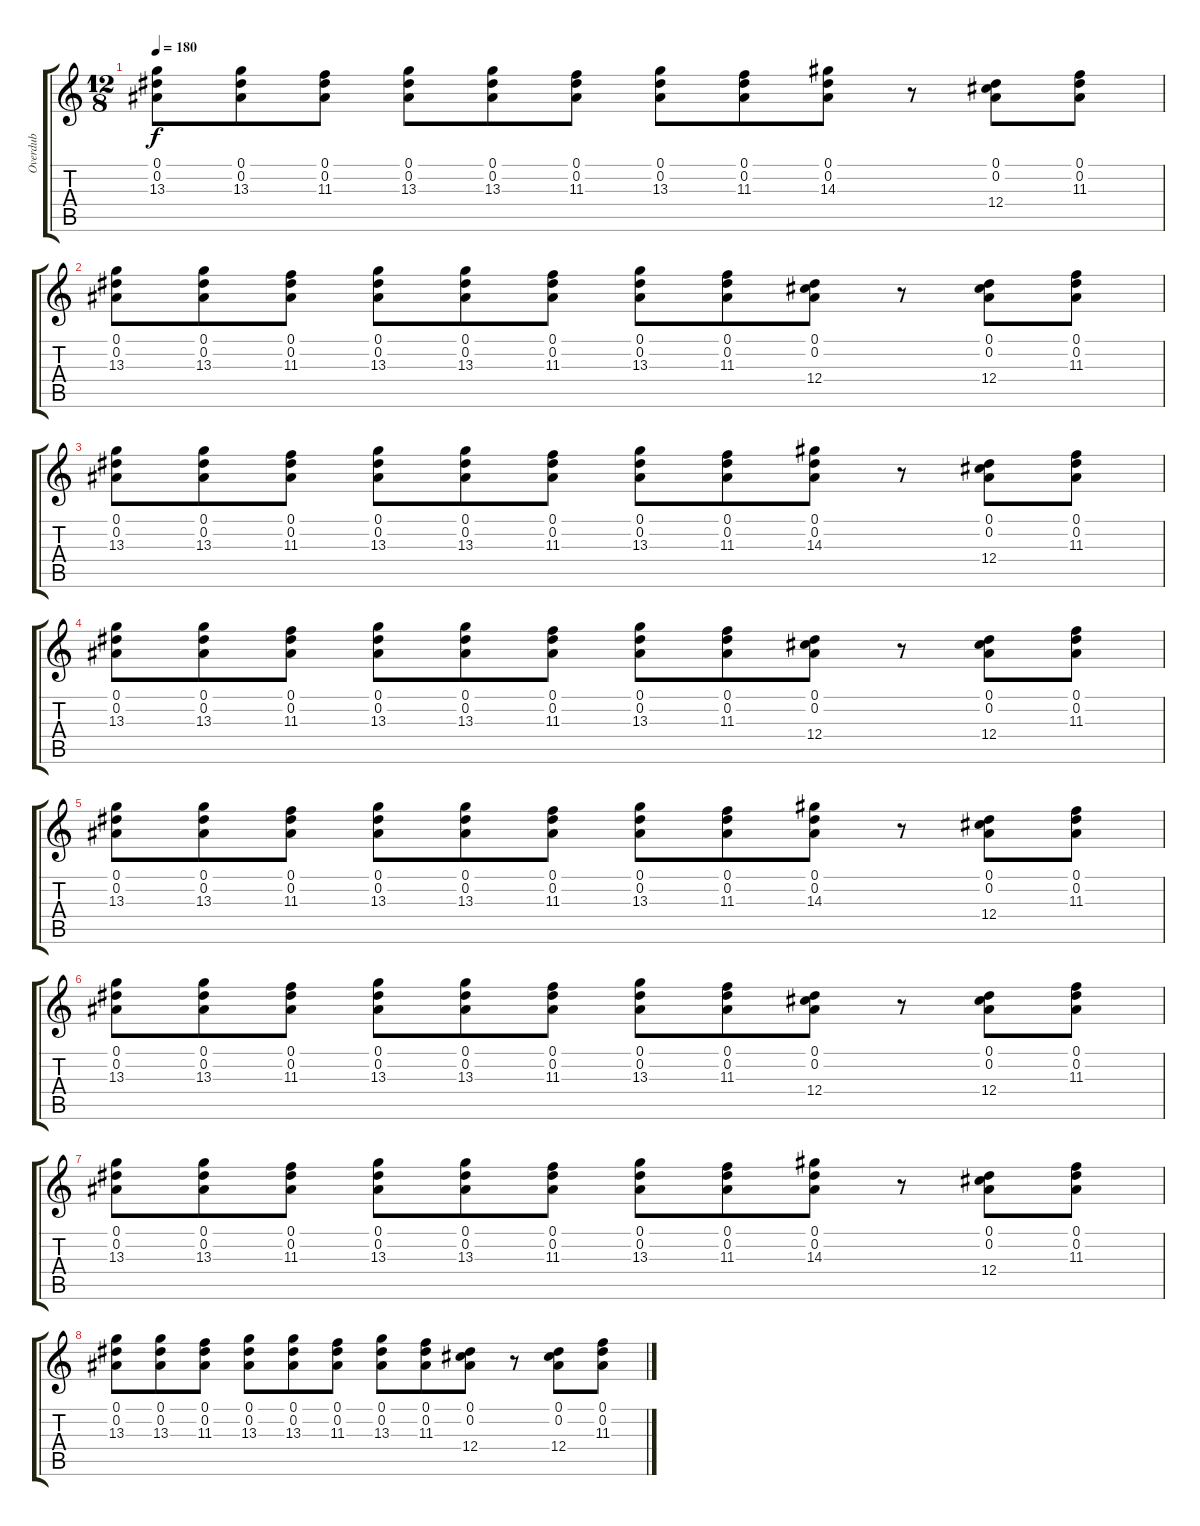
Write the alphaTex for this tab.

\track ("Overdub" "Overdub") {instrument fretlessbass}
\staff {score tabs}
\tuning (Eb4 Bb3 Gb3 Db3 Ab2 Eb2) {hide}
\ts (12 8)
\tempo 180
\clef g2
\ks c
(0.1 0.2 13.3).8{dy f} (0.1 0.2 13.3).8 (0.1 0.2 11.3).8 (0.1 0.2 13.3).8 (0.1 0.2 13.3).8 (0.1 0.2 11.3).8 (0.1 0.2 13.3).8 (0.1 0.2 11.3).8 (0.1 0.2 14.3).8 r.8 (0.1 0.2 12.4).8 (0.1 0.2 11.3).8 |
(0.1 0.2 13.3).8 (0.1 0.2 13.3).8 (0.1 0.2 11.3).8 (0.1 0.2 13.3).8 (0.1 0.2 13.3).8 (0.1 0.2 11.3).8 (0.1 0.2 13.3).8 (0.1 0.2 11.3).8 (0.1 0.2 12.4).8 r.8 (0.1 0.2 12.4).8 (0.1 0.2 11.3).8 |
(0.1 0.2 13.3).8 (0.1 0.2 13.3).8 (0.1 0.2 11.3).8 (0.1 0.2 13.3).8 (0.1 0.2 13.3).8 (0.1 0.2 11.3).8 (0.1 0.2 13.3).8 (0.1 0.2 11.3).8 (0.1 0.2 14.3).8 r.8 (0.1 0.2 12.4).8 (0.1 0.2 11.3).8 |
(0.1 0.2 13.3).8 (0.1 0.2 13.3).8 (0.1 0.2 11.3).8 (0.1 0.2 13.3).8 (0.1 0.2 13.3).8 (0.1 0.2 11.3).8 (0.1 0.2 13.3).8 (0.1 0.2 11.3).8 (0.1 0.2 12.4).8 r.8 (0.1 0.2 12.4).8 (0.1 0.2 11.3).8 |
(0.1 0.2 13.3).8 (0.1 0.2 13.3).8 (0.1 0.2 11.3).8 (0.1 0.2 13.3).8 (0.1 0.2 13.3).8 (0.1 0.2 11.3).8 (0.1 0.2 13.3).8 (0.1 0.2 11.3).8 (0.1 0.2 14.3).8 r.8 (0.1 0.2 12.4).8 (0.1 0.2 11.3).8 |
(0.1 0.2 13.3).8 (0.1 0.2 13.3).8 (0.1 0.2 11.3).8 (0.1 0.2 13.3).8 (0.1 0.2 13.3).8 (0.1 0.2 11.3).8 (0.1 0.2 13.3).8 (0.1 0.2 11.3).8 (0.1 0.2 12.4).8 r.8 (0.1 0.2 12.4).8 (0.1 0.2 11.3).8 |
(0.1 0.2 13.3).8 (0.1 0.2 13.3).8 (0.1 0.2 11.3).8 (0.1 0.2 13.3).8 (0.1 0.2 13.3).8 (0.1 0.2 11.3).8 (0.1 0.2 13.3).8 (0.1 0.2 11.3).8 (0.1 0.2 14.3).8 r.8 (0.1 0.2 12.4).8 (0.1 0.2 11.3).8 |
(0.1 0.2 13.3).8 (0.1 0.2 13.3).8 (0.1 0.2 11.3).8 (0.1 0.2 13.3).8 (0.1 0.2 13.3).8 (0.1 0.2 11.3).8 (0.1 0.2 13.3).8 (0.1 0.2 11.3).8 (0.1 0.2 12.4).8 r.8 (0.1 0.2 12.4).8 (0.1 0.2 11.3).8
